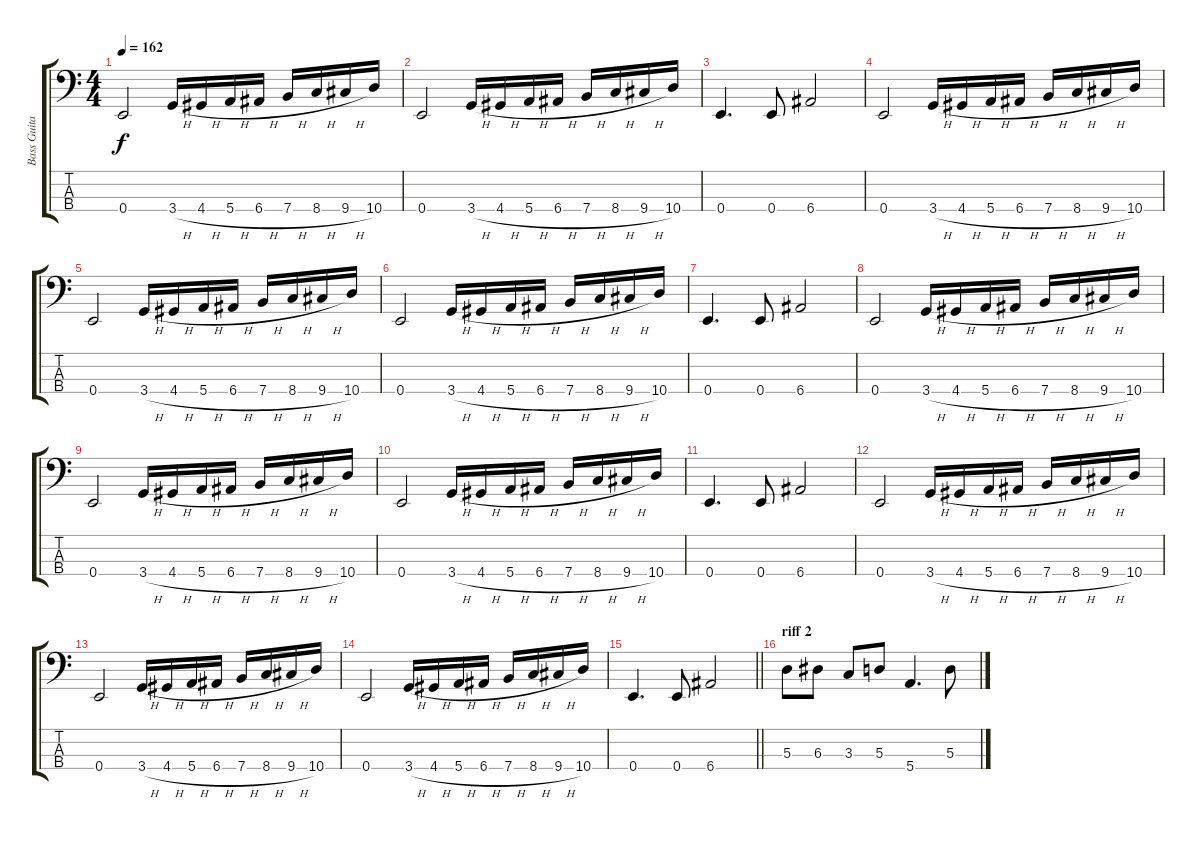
\track ("Bass Guitar" "Bass Guita") {instrument electricbasspick}
\staff {score tabs}
\tuning (G2 D2 A1 E1) {hide}
\ts (4 4)
\tempo 162
\clef f4
\ks c
0.4.2{dy f} 3.4{h}.16 4.4{h}.16 5.4{h}.16 6.4{h}.16 7.4{h}.16 8.4{h}.16 9.4{h}.16 10.4.16 |
0.4.2 3.4{h}.16 4.4{h}.16 5.4{h}.16 6.4{h}.16 7.4{h}.16 8.4{h}.16 9.4{h}.16 10.4.16 |
0.4.4{d} 0.4.8 6.4.2 |
0.4.2 3.4{h}.16 4.4{h}.16 5.4{h}.16 6.4{h}.16 7.4{h}.16 8.4{h}.16 9.4{h}.16 10.4.16 |
0.4.2 3.4{h}.16 4.4{h}.16 5.4{h}.16 6.4{h}.16 7.4{h}.16 8.4{h}.16 9.4{h}.16 10.4.16 |
0.4.2 3.4{h}.16 4.4{h}.16 5.4{h}.16 6.4{h}.16 7.4{h}.16 8.4{h}.16 9.4{h}.16 10.4.16 |
0.4.4{d} 0.4.8 6.4.2 |
0.4.2 3.4{h}.16 4.4{h}.16 5.4{h}.16 6.4{h}.16 7.4{h}.16 8.4{h}.16 9.4{h}.16 10.4.16 |
0.4.2 3.4{h}.16 4.4{h}.16 5.4{h}.16 6.4{h}.16 7.4{h}.16 8.4{h}.16 9.4{h}.16 10.4.16 |
0.4.2 3.4{h}.16 4.4{h}.16 5.4{h}.16 6.4{h}.16 7.4{h}.16 8.4{h}.16 9.4{h}.16 10.4.16 |
0.4.4{d} 0.4.8 6.4.2 |
0.4.2 3.4{h}.16 4.4{h}.16 5.4{h}.16 6.4{h}.16 7.4{h}.16 8.4{h}.16 9.4{h}.16 10.4.16 |
0.4.2 3.4{h}.16 4.4{h}.16 5.4{h}.16 6.4{h}.16 7.4{h}.16 8.4{h}.16 9.4{h}.16 10.4.16 |
0.4.2 3.4{h}.16 4.4{h}.16 5.4{h}.16 6.4{h}.16 7.4{h}.16 8.4{h}.16 9.4{h}.16 10.4.16 |
\barLineRight lightlight
0.4.4{d} 0.4.8 6.4.2 |
\section ("" "riff 2")
5.3.8 6.3.8 3.3.8 5.3.8 5.4.4{d} 5.3.8
